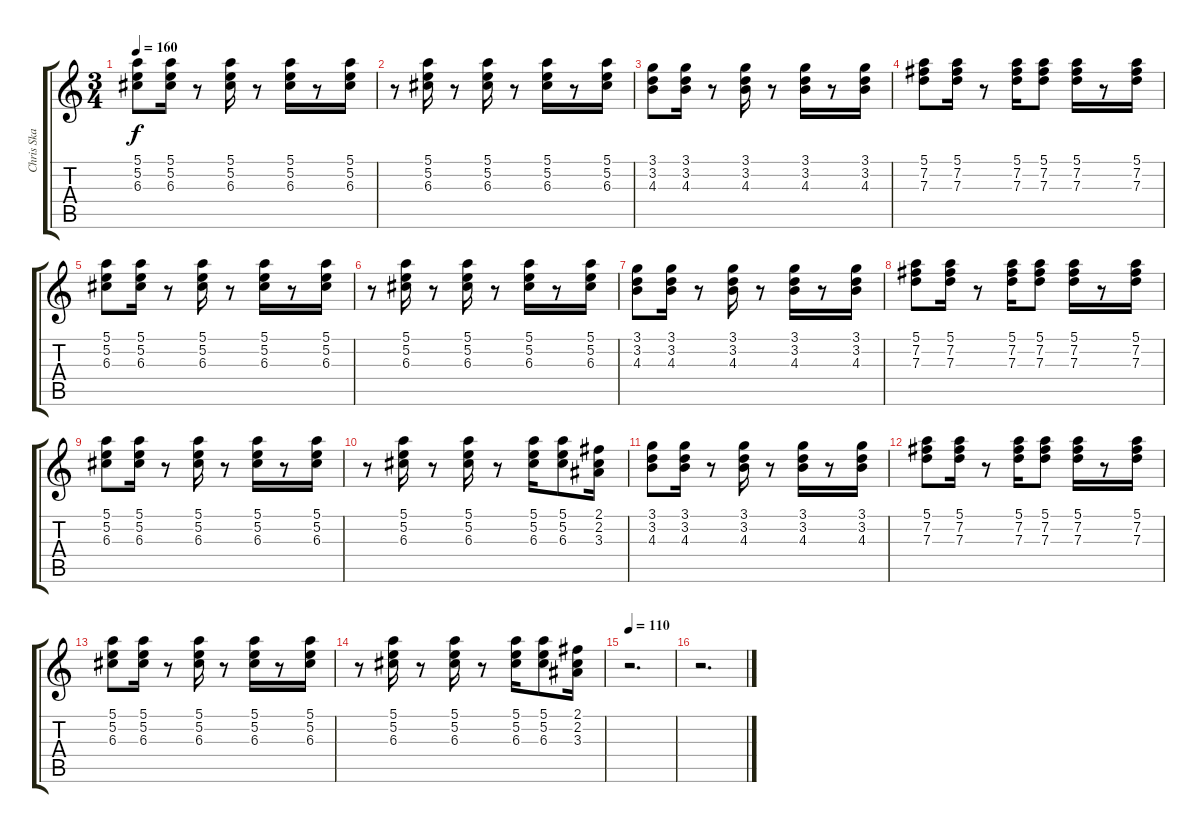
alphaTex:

\track ("Chris Ska" "Chris Ska") {instrument electricguitarclean}
\staff {score tabs}
\tuning (E4 B3 G3 D3 A2 E2) {hide}
\ts (3 4)
\tempo 160
\clef g2
\ks c
(5.1 5.2 6.3).8{dy f} (5.1 5.2 6.3).16 r.8 (5.1 5.2 6.3).16 r.8 (5.1 5.2 6.3).16 r.8 (5.1 5.2 6.3).16 |
r.8 (5.1 5.2 6.3).16 r.8 (5.1 5.2 6.3).16 r.8 (5.1 5.2 6.3).16 r.8 (5.1 5.2 6.3).16 |
(3.1 3.2 4.3).8 (3.1 3.2 4.3).16 r.8 (3.1 3.2 4.3).16 r.8 (3.1 3.2 4.3).16 r.8 (3.1 3.2 4.3).16 |
(5.1 7.2 7.3).8 (5.1 7.2 7.3).16 r.8 (5.1 7.2 7.3).16 (5.1 7.2 7.3).8 (5.1 7.2 7.3).16 r.8 (5.1 7.2 7.3).16 |
(5.1 5.2 6.3).8 (5.1 5.2 6.3).16 r.8 (5.1 5.2 6.3).16 r.8 (5.1 5.2 6.3).16 r.8 (5.1 5.2 6.3).16 |
r.8 (5.1 5.2 6.3).16 r.8 (5.1 5.2 6.3).16 r.8 (5.1 5.2 6.3).16 r.8 (5.1 5.2 6.3).16 |
(3.1 3.2 4.3).8 (3.1 3.2 4.3).16 r.8 (3.1 3.2 4.3).16 r.8 (3.1 3.2 4.3).16 r.8 (3.1 3.2 4.3).16 |
(5.1 7.2 7.3).8 (5.1 7.2 7.3).16 r.8 (5.1 7.2 7.3).16 (5.1 7.2 7.3).8 (5.1 7.2 7.3).16 r.8 (5.1 7.2 7.3).16 |
(5.1 5.2 6.3).8 (5.1 5.2 6.3).16 r.8 (5.1 5.2 6.3).16 r.8 (5.1 5.2 6.3).16 r.8 (5.1 5.2 6.3).16 |
r.8 (5.1 5.2 6.3).16 r.8 (5.1 5.2 6.3).16 r.8 (5.1 5.2 6.3).16 (5.1 5.2 6.3).8 (2.1 2.2 3.3).16 |
(3.1 3.2 4.3).8 (3.1 3.2 4.3).16 r.8 (3.1 3.2 4.3).16 r.8 (3.1 3.2 4.3).16 r.8 (3.1 3.2 4.3).16 |
(5.1 7.2 7.3).8 (5.1 7.2 7.3).16 r.8 (5.1 7.2 7.3).16 (5.1 7.2 7.3).8 (5.1 7.2 7.3).16 r.8 (5.1 7.2 7.3).16 |
(5.1 5.2 6.3).8 (5.1 5.2 6.3).16 r.8 (5.1 5.2 6.3).16 r.8 (5.1 5.2 6.3).16 r.8 (5.1 5.2 6.3).16 |
r.8 (5.1 5.2 6.3).16 r.8 (5.1 5.2 6.3).16 r.8 (5.1 5.2 6.3).16 (5.1 5.2 6.3).8 (2.1 2.2 3.3).16 |
\tempo 110
r.2{d} |
r.2{d}
